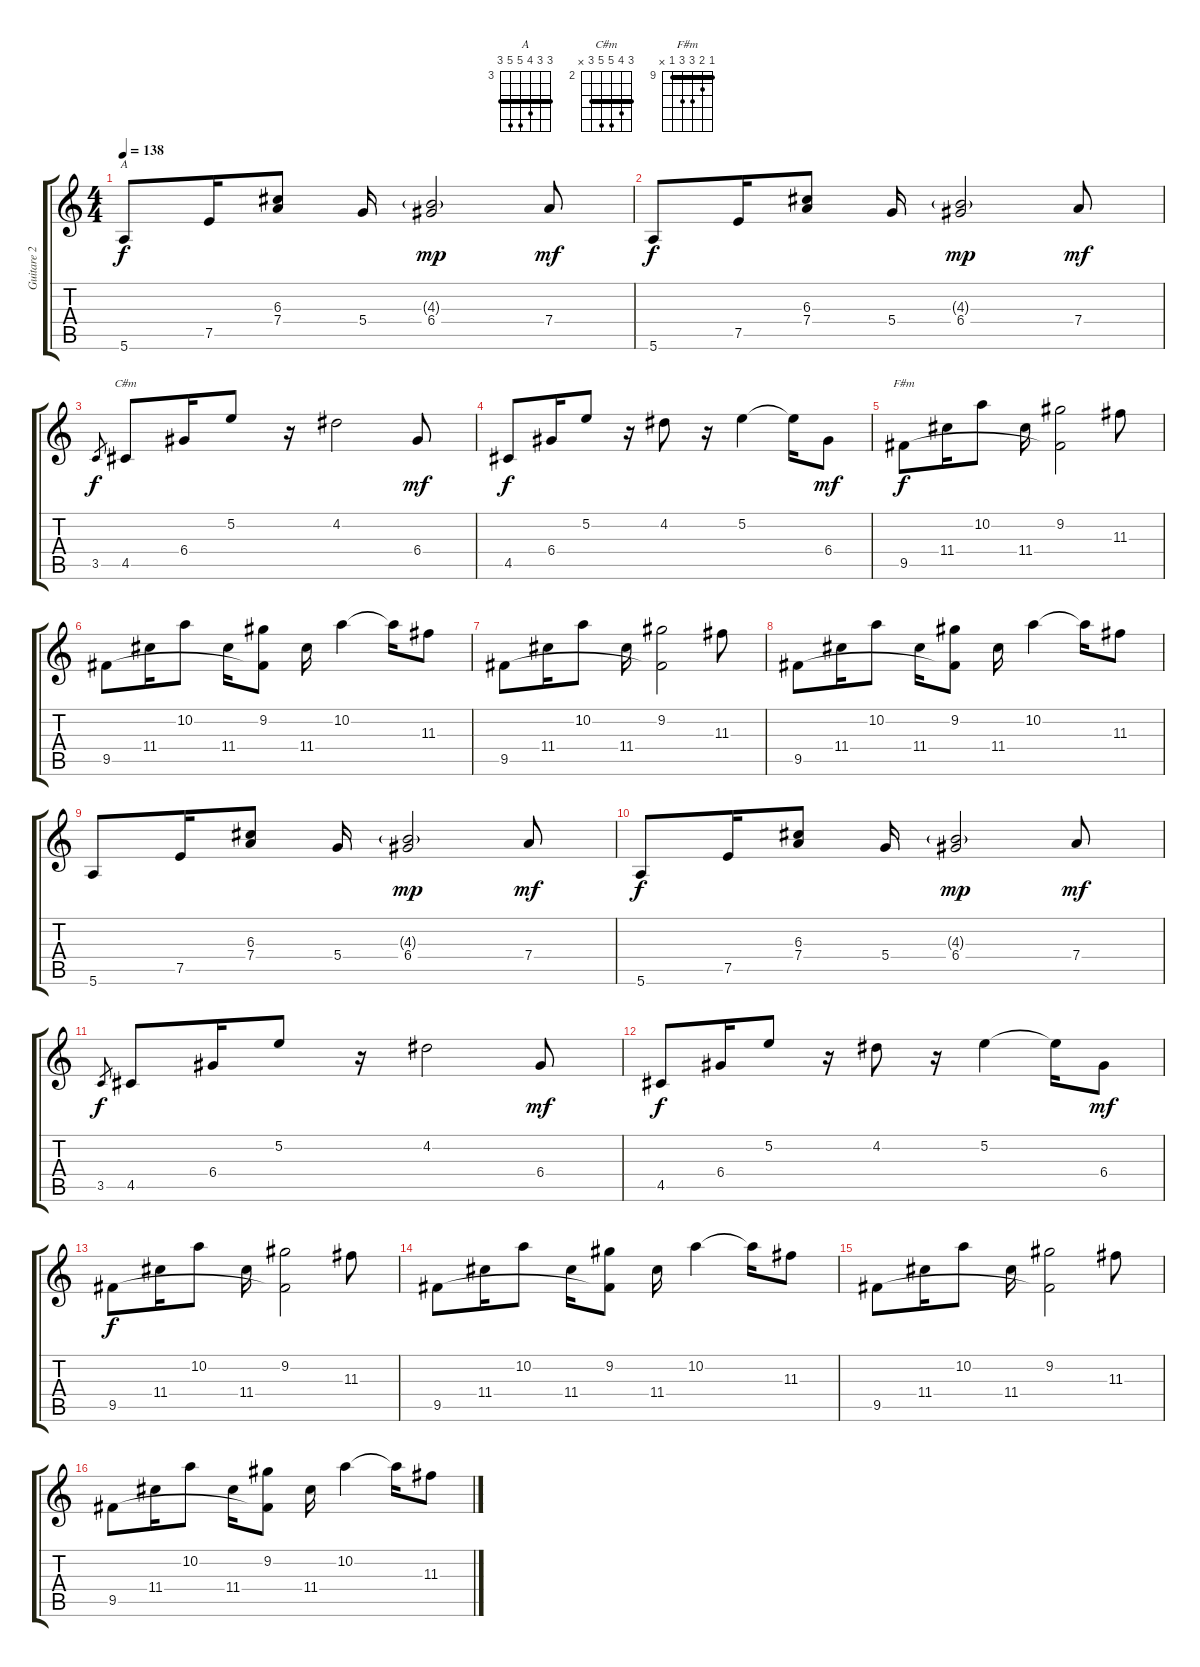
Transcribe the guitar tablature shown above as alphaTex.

\track ("Guitare 2" "Guitare 2") {instrument distortionguitar}
\staff {score tabs}
\tuning (E4 B3 G3 D3 A2 E2) {hide}
\chord ("A" 5 5 6 7 7 5) {firstfret 3 barre 5}
\chord ("C#m" 4 5 6 6 4 x) {firstfret 2 barre 4}
\chord ("F#m" 9 10 11 11 9 x) {firstfret 9 barre 9}
\ts (4 4)
\tempo 138
\clef g2
\ks c
5.6.8{ch "A" dy f} 7.5.16 (6.3 7.4).8 5.4.16 (4.3{g} 6.4).2{dy mp} 7.4.8{dy mf} |
5.6.8{dy f} 7.5.16 (6.3 7.4).8 5.4.16 (4.3{g} 6.4).2{dy mp} 7.4.8{dy mf} |
3.5.8{gr dy f} 4.5.8{ch "C#m"} 6.4.16 5.2.8 r.16 4.2.2 6.4.8{dy mf} |
4.5.8{dy f} 6.4.16 5.2.8 r.16 4.2.8 r.16 5.2.4 5.2{t}.16 6.4.8{dy mf} |
9.5.8{ch "F#m" dy f} 11.4.16 10.2.8 11.4.16 (9.2 9.5{t}).2 11.3.8 |
9.5.8 11.4.16 10.2.8 11.4.16 (9.2 9.5{t}).8 11.4.16 10.2.4 10.2{t}.16 11.3.8 |
9.5.8 11.4.16 10.2.8 11.4.16 (9.2 9.5{t}).2 11.3.8 |
9.5.8 11.4.16 10.2.8 11.4.16 (9.2 9.5{t}).8 11.4.16 10.2.4 10.2{t}.16 11.3.8 |
5.6.8 7.5.16 (6.3 7.4).8 5.4.16 (4.3{g} 6.4).2{dy mp} 7.4.8{dy mf} |
5.6.8{dy f} 7.5.16 (6.3 7.4).8 5.4.16 (4.3{g} 6.4).2{dy mp} 7.4.8{dy mf} |
3.5.8{gr dy f} 4.5.8 6.4.16 5.2.8 r.16 4.2.2 6.4.8{dy mf} |
4.5.8{dy f} 6.4.16 5.2.8 r.16 4.2.8 r.16 5.2.4 5.2{t}.16 6.4.8{dy mf} |
9.5.8{dy f} 11.4.16 10.2.8 11.4.16 (9.2 9.5{t}).2 11.3.8 |
9.5.8 11.4.16 10.2.8 11.4.16 (9.2 9.5{t}).8 11.4.16 10.2.4 10.2{t}.16 11.3.8 |
9.5.8 11.4.16 10.2.8 11.4.16 (9.2 9.5{t}).2 11.3.8 |
9.5.8 11.4.16 10.2.8 11.4.16 (9.2 9.5{t}).8 11.4.16 10.2.4 10.2{t}.16 11.3.8
